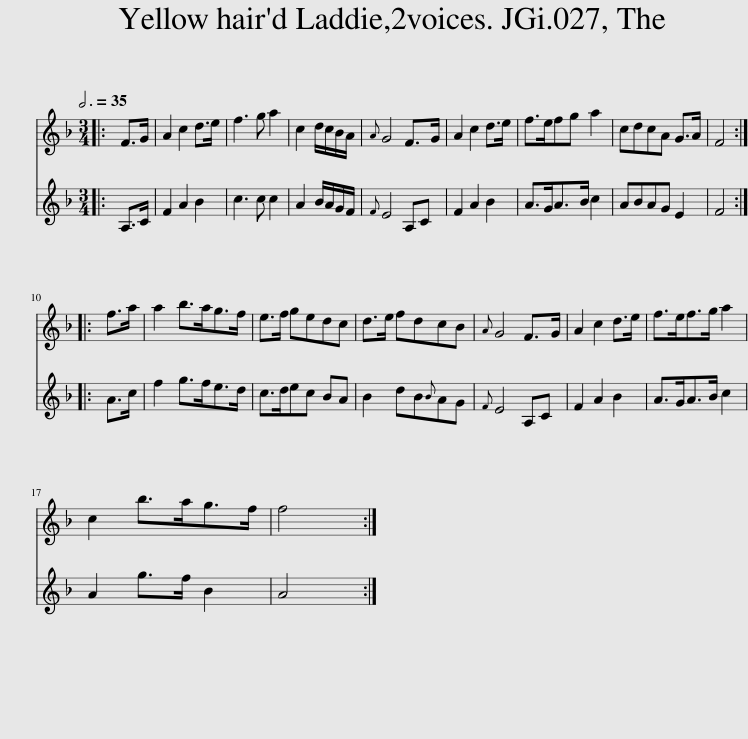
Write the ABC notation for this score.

X:1
%%score 1 2
L:1/8
Q:3/4=35
M:3/4
I:linebreak $
K:F
V:1 treble
V:2 treble
V:1
|: F>G | A2 c2 d>e | f3 g a2 | c2 d/c/B/A/ |{A} G4 F>G | %5
 A2 c2 d>e | f>efg a2 | cdcA G>A | F4 ::$ f>a | %10
 a2 b>ag>f | e>f gedc | d>e fdcB |{A} G4 F>G | A2 c2 d>e | %15
 f>ef>g a2 |$ c2 b>ag>f | f4 :| %18
V:2
|: A,>C | F2 A2 B2 | c3 c c2 | A2 B/A/G/F/ |{F} E4 A,C | %5
 F2 A2 B2 | A>GA>B c2 | ABAG E2 | F4 ::$ A>c | %10
 f2 g>fe>d | c>dec BA | B2 dB{B}AG |{F} E4 A,C | F2 A2 B2 | %15
 A>GA>B c2 |$ A2 g>f B2 | A4 :| %18
